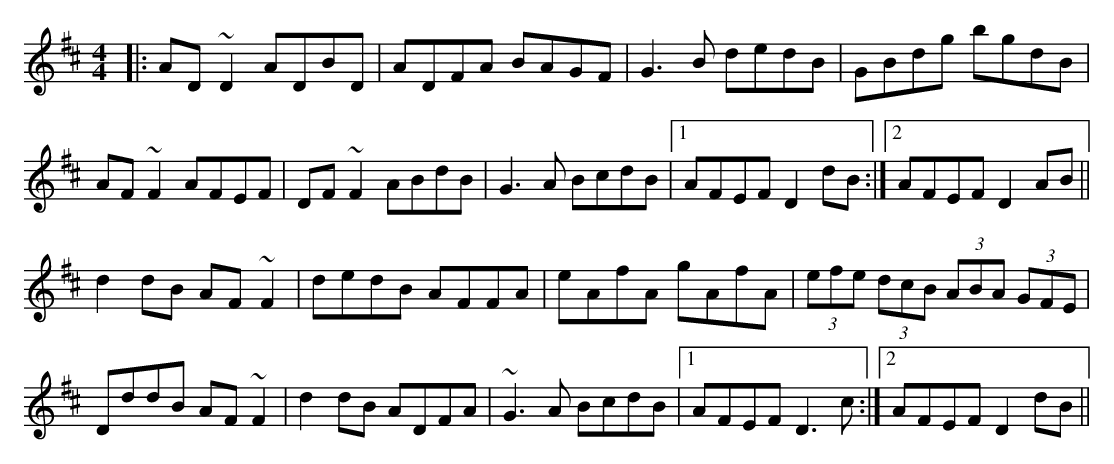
X:1
M:4/4
K:D
|:AD~D2 ADBD|ADFA BAGF|G3B dedB|GBdg bgdB|
AF~F2 AFEF|DF~F2 ABdB|G3A BcdB|1 AFEF D2dB:|2 AFEF D2AB||
d2dB AF~F2|dedB AFFA|eAfA gAfA|(3efe (3dcB (3ABA (3GFE|
DddB AF~F2|d2 dB ADFA|~G3A BcdB|1 AFEF D3c:|2 AFEF D2dB||
